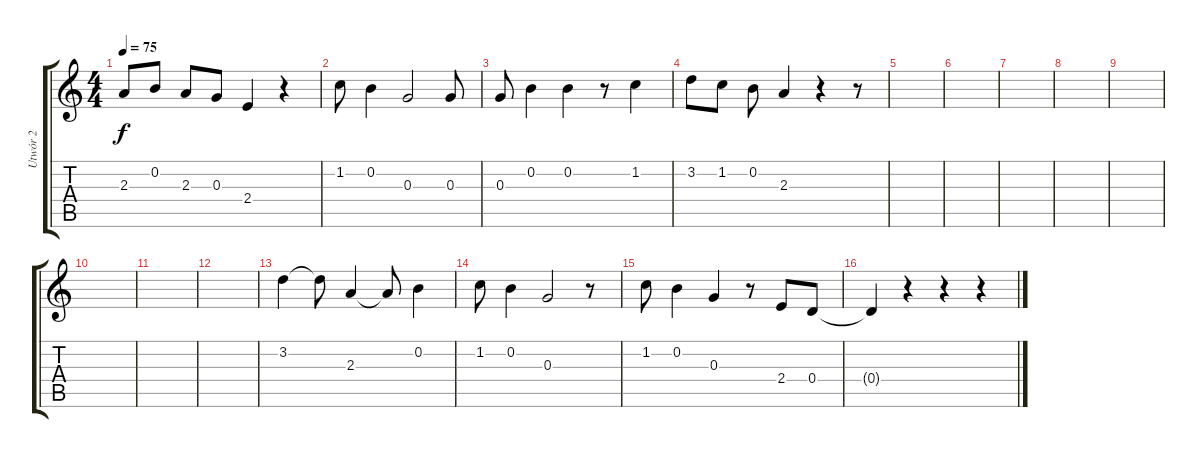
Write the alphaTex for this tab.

\track ("Utwór 2" "Utwór 2") {instrument distortionguitar}
\staff {score tabs}
\tuning (E4 B3 G3 D3 A2 E2) {hide}
\ts (4 4)
\tempo 75
\clef g2
\ks c
2.3.8{dy f} 0.2.8 2.3.8 0.3.8 2.4.4 r.4 |
1.2.8 0.2.4 0.3.2 0.3.8 |
0.3.8 0.2.4 0.2.4 r.8 1.2.4 |
3.2.8 1.2.8 0.2.8 2.3.4 r.4 r.8 |
|
|
|
|
|
|
|
|
3.2.4 3.2{t}.8 2.3.4 2.3{t}.8 0.2.4 |
1.2.8 0.2.4 0.3.2 r.8 |
1.2.8 0.2.4 0.3.4 r.8 2.4.8 0.4.8 |
0.4{t}.4 r.4 r.4 r.4
